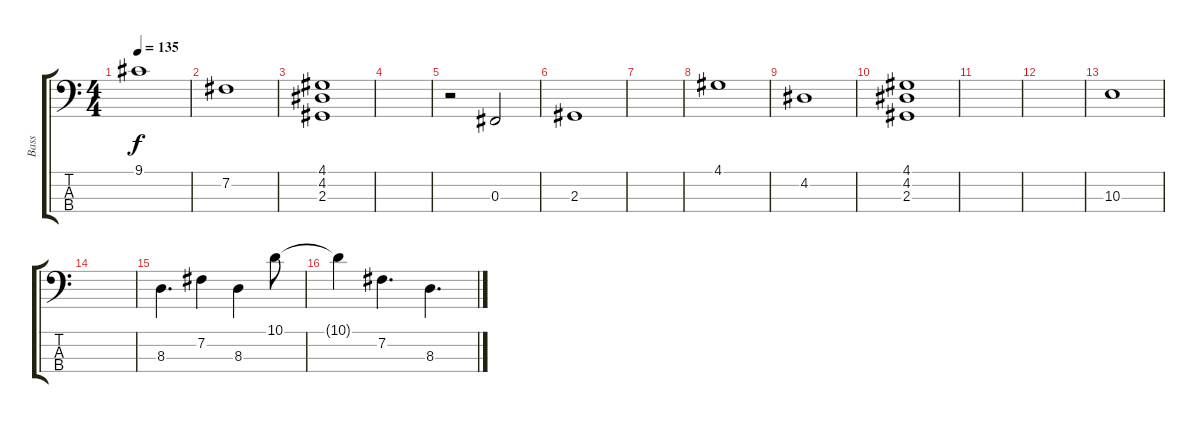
\track ("Bass" "Bass") {instrument electricbassfinger}
\staff {score tabs}
\tuning (E2 B1 Gb1 Db1) {hide}
\ts (4 4)
\tempo 135
\clef f4
\ks c
9.1.1{dy f} |
7.2.1 |
(4.1 4.2 2.3).1 |
|
r.2 0.3.2 |
2.3.1 |
|
4.1.1 |
4.2.1 |
(4.1 4.2 2.3).1 |
|
|
10.3.1 |
|
8.3.4{d} 7.2.4 8.3.4 10.1.8 |
10.1{t}.4 7.2.4{d} 8.3.4{d}
